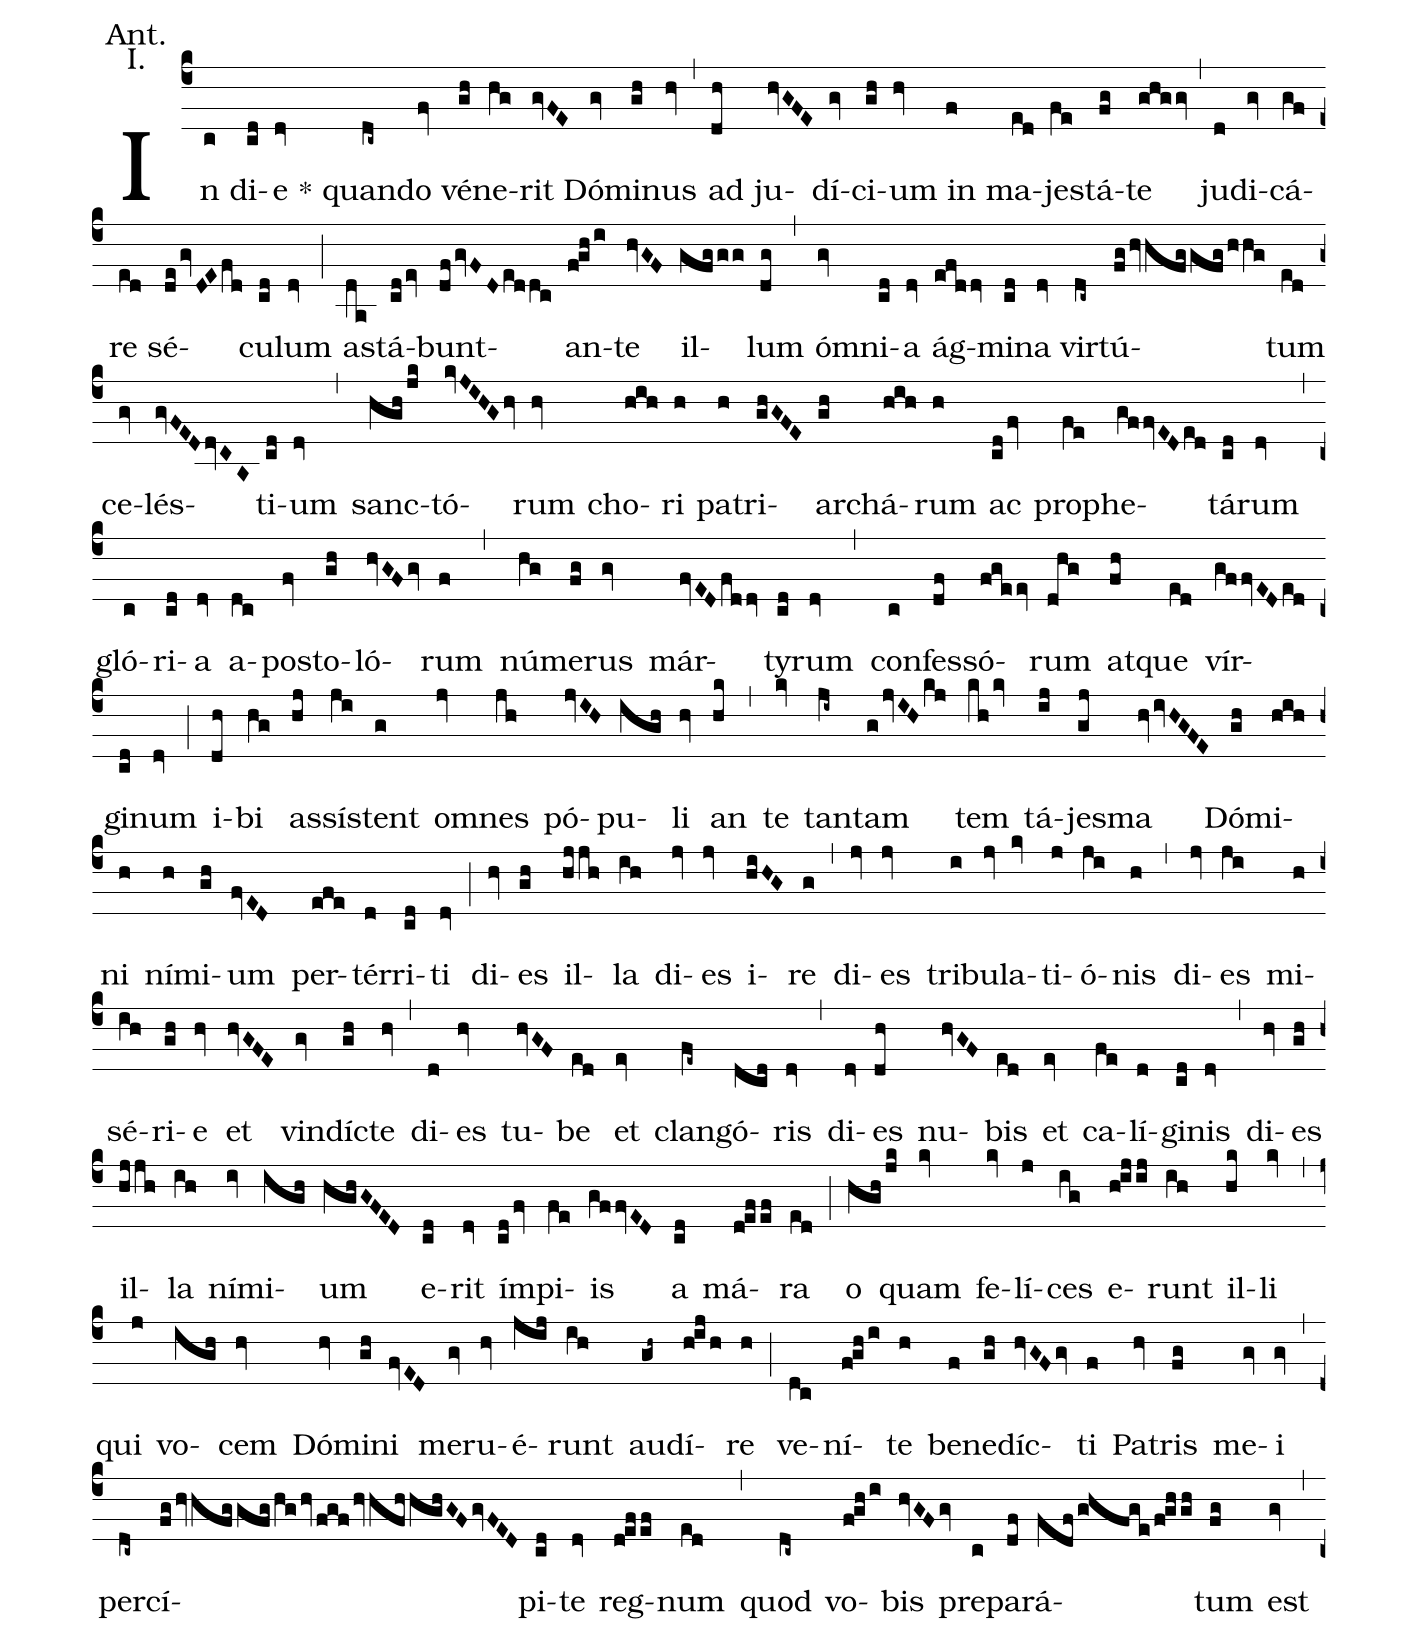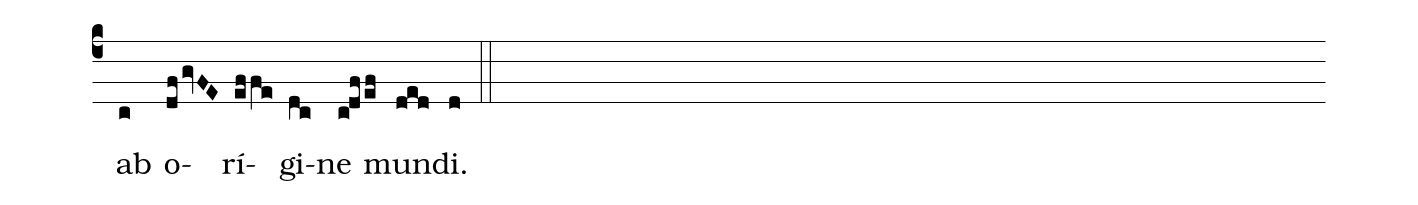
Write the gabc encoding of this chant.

annotation: Ant.;
annotation: I.;
%%
(c4) In(c) di(cd)e(dv) * quan(dc~)do(fv) vé(gh)ne(hg)rit(gvFE) Dó(gv)mi(gh)nus(hv) (,)
ad(dh) ju(hvGFE)dí(gv)ci(gh)um(hv) in(f) ma(ed)jes(fe)tá(fg)te(ghggv) (,)
ju(d)di(gv)cá(gf)re(ed) sé(degvDEfd)cu(cd)lum(dv) (;)
as(da)tá(cdev)bunt(dfgvFDeddc)an(fghi)te(hvGF) il(gfggg)lum(dg) (,)
óm(gv)ni(cd)a(dv) ág(efddv)mi(cd)na(dv) vir(dc~)tú(fghvhfggfghhg)tum(ed) ce(gv)lés(gvFEDdvCA)ti(cd)um(dv) (,)
sanc(hghjk)tó(kvJIHGhv)rum(hv) cho(hih)ri(h) pa(h)tri(ghGFE)ar(gh)chá(hih)rum(h) ac(cdfv) pro(fe)phe(gffvEDed)tá(cd)rum(dv) (,)
gló(c)ri(cd)a(dv) a(dc)pos(fv)to(gh)ló(hvGFgv)rum(f) (,)
nú(hg)me(fg)rus(gv) már(fvEDfddv)ty(cd)rum(dv) (,)
con(c)fes(df)só(fgeev)rum(dhg) at(fh)que(ed) vír(gffvEDed)gi(cd)num(dv) (;)
i(dh)bi(hg) as(hj)sís(ji)tent(g) om(jv)nes(jh) pó(jvIH)pu(igh)li(hv) an(hk) (,)
te(kv) tan(ji~)tam(gjvIHkj) tem(khkv) tá(ij)jes(gj)ma(hvivHGFE) Dó(gh)mi(hih)ni(h) ní(h)mi(gh)um(fvED) per(efe)tér(d)ri(cd)ti(dv) (;)
di(hv)es(gh) il(hjjh)la(ih) di(jv)es(jv) i(hiHG)re(g) (,)
di(jv)es(jv) tri(i)bu(jv)la(kv)ti(j)ó(ji)nis(h) (,)
di(jv)es(ji) mi(h)sé(ih)ri(gh)e(hv) et(hvGFE) vin(gv)díc(gh)te(hv) (,)
di(d)es(hv) tu(hvGF)be(ed) et(ev) clan(fe~)gó(dcd)ris(dv) (,)
di(dv)es(dh) nu(hvGF)bis(ed) et(ev) ca(fe)lí(d)gi(cd)nis(dv) (,)
di(hv)es(gh) il(hjjh)la(ih) ní(iv)mi(igh)um(hghGFED) e(cd)rit(dv) ím(cdfv)pi(fe)is(gffvED) a(cd) má(defef)ra(ed) (;)
o(hghjk) quam(kv) fe(kv)lí(j)ces(ig) e(hijij)runt(ih) il(hk)li(kv) (,)
qui(j) vo(igh)cem(hv) Dó(hv)mi(gh)ni(fvED) me(gv)ru(hv)é(jij)runt(ih) au(gh~)dí(hijh)re(h) (;)
ve(dc)ní(fghi)te(h) be(f)ne(gh)díc(hvGFgv)ti(f) Pa(hv)tris(fg) me(gv)i(gv) (,)
per(dc~)cí(fghvhfggfghghvfgfhvhfhhghGFgvFED)pi(cd)te(dv) reg(defef)num(ed) (,)
quod(dc~) vo(fghi)bis(hvGFgv) pre(c)pa(df)rá(fdfghfgefghgh)tum(fg) est(gv) (,)
ab(c) o(dfgvFE)rí(effe)gi(dc)ne(cdfef) mun(ded)di.(d) (::)
